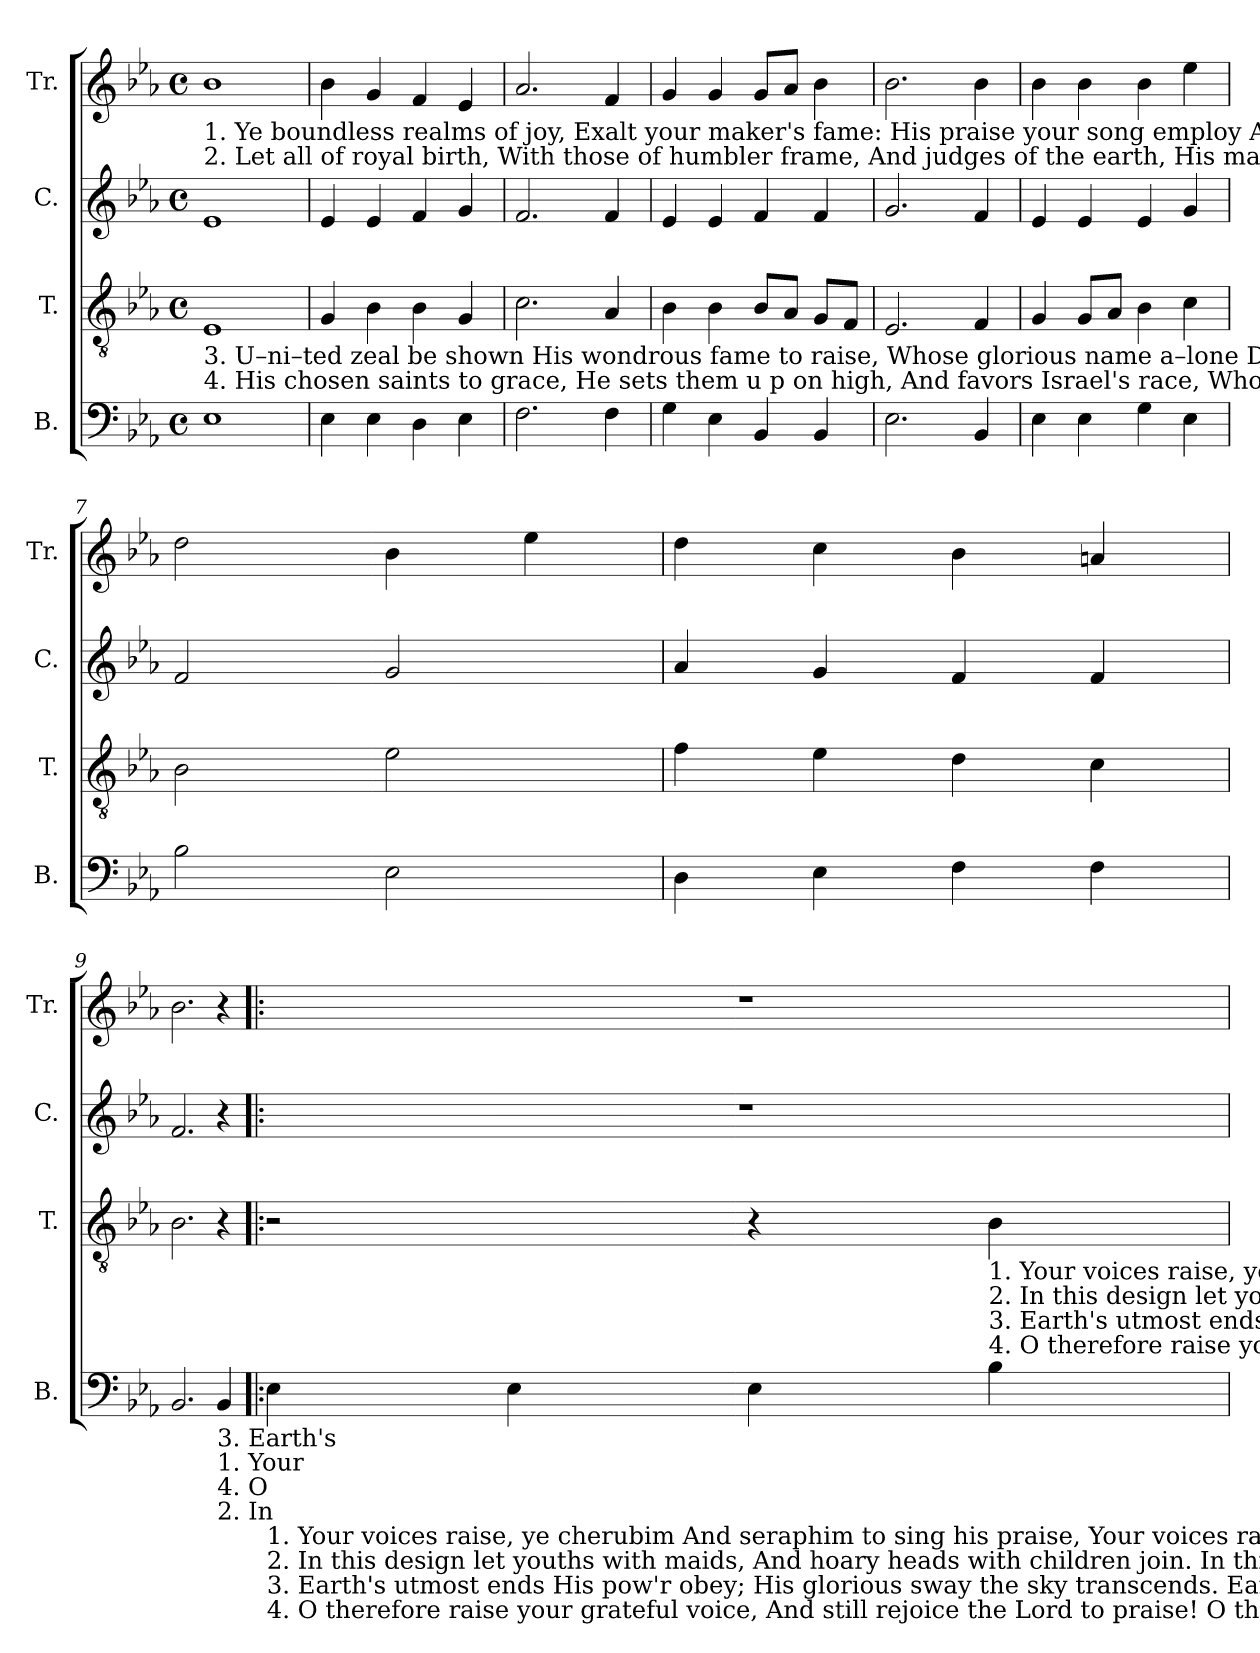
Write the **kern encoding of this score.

**kern	**kern	**kern	**kern
*part4	*part3	*part2	*part1
*staff4	*staff3	*staff2	*staff1
*I"B.	*I"T.	*I"C.	*I"Tr.
*I'B.	*I'T.	*I'C.	*I'Tr.
*clefF4	*clefGv2	*clefG2	*clefG2
*k[b-e-a-]	*k[b-e-a-]	*k[b-e-a-]	*k[b-e-a-]
*M4/4	*M4/4	*M4/4	*M4/4
*met(c)	*met(c)	*met(c)	*met(c)
*MM150	*MM150	*MM150	*MM150
=1	=1	=1	=1
!	!	!	!LO:TX:b:t=1. Ye boundless realms of joy,  Exalt  your  maker's fame&colon; His praise your song employ Above  the  starry   frame&colon;
!	!	!	!LO:TX:b:t=2. Let  all  of  royal  birth,   With those of humbler frame,  And judges of the earth,  His matchless praise proclaim.
!	!LO:TX:b:t=3. U–ni–ted  zeal  be shown  His wondrous fame to   raise, Whose glorious name a–lone  Deserves our endless praise.	!	!
!	!LO:TX:b:t=4. His chosen saints to grace,  He  sets  them  u p on high, And  favors  Israel's  race,     Who  s till  to  him are  nigh.	!	!
1E-	1E-	1e-	1b-
=2	=2	=2	=2
4E-\	4G/	4e-/	4b-\
4E-\	4B-\	4e-/	4g/
4D\	4B-\	4f/	4f/
4E-\	4G/	4g/	4e-/
=3	=3	=3	=3
2.F\	2.c\	2.f/	2.a-/
4F\	4A-/	4f/	4f/
=4	=4	=4	=4
4G\	4B-\	4e-/	4g/
4E-\	4B-\	4e-/	4g/
4BB-/	8B-/L	4f/	8g/L
.	8A-/J	.	8a-/J
4BB-/	8G/L	4f/	4b-\
.	8F/J	.	.
=5	=5	=5	=5
2.E-\	2.E-/	2.g/	2.b-\
4BB-/	4F/	4f/	4b-\
=6	=6	=6	=6
4E-\	4G/	4e-/	4b-\
4E-\	8G/L	4e-/	4b-\
.	8A-/J	.	.
4G\	4B-\	4e-/	4b-\
4E-\	4c\	4g/	4ee-\
=7	=7	=7	=7
2B-\	2B-\	2f/	2dd\
2E-\	2e-\	2g/	4b-\
.	.	.	4ee-\
=8	=8	=8	=8
4D\	4f\	4a-/	4dd\
4E-\	4e-\	4g/	4cc\
4F\	4d\	4f/	4b-\
4F\	4c\	4f/	4an/
=9	=9	=9	=9
2.BB-/	2.B-\	2.f/	2.b-\
!LO:TX:b:t=3. Earth's	!	!	!
!LO:TX:b:t=1. Your	!	!	!
!LO:TX:b:t=4.  O	!	!	!
!LO:TX:b:t=2.  In	!	!	!
4BB-/	4r	4r	4r
!!LO:LB:g=z
=10!|:	=10!|:	=10!|:	=10!|:
!LO:TX:b:t=1. Your voices raise, ye cherubim And    seraphim    to  sing his praise,                                        Your    voices raise,  ye      cherubim    And	!	!	!
!LO:TX:b:t=2. In this design let youths with maids, And hoary heads  with children join.                             In  this design let youths with maids, And	!	!	!
!LO:TX:b:t=3. Earth's  utmost ends  His pow'r obey; His glorious sway the sky transcends.                        Earth's  utmost ends  His pow'r obey; His	!	!	!
!LO:TX:b:t=4. O  therefore raise your grateful voice, And still rejoice the Lord to praise!                             O  therefore raise your grateful voice, And	!	!	!
4E-\	2r	1r	1r
4E-\	.	.	.
4E-\	4r	.	.
!	!LO:TX:b:t=1. Your voices raise, ye    che–ru–bim   And  seraphim        to        sing  his     praise,                             And     se         –       ra  –	!	!
!	!LO:TX:b:t=2. In this design let youths with maids, And hoary heads  with   children      join.                                 And     hoa       –      ry	!	!
!	!LO:TX:b:t=3. Earth's  utmost ends  His pow'r obey; His  glorious  sway  the   sky transcends.                                His      glo       –     rious	!	!
!	!LO:TX:b:t=4. O  therefore raise your grateful voice, And  still   rejoice    the    Lord   to  praise!                              And     still               re  –	!	!
4B-\	4B-\	.	.
=	=	=	=
*-	*-	*-	*-
